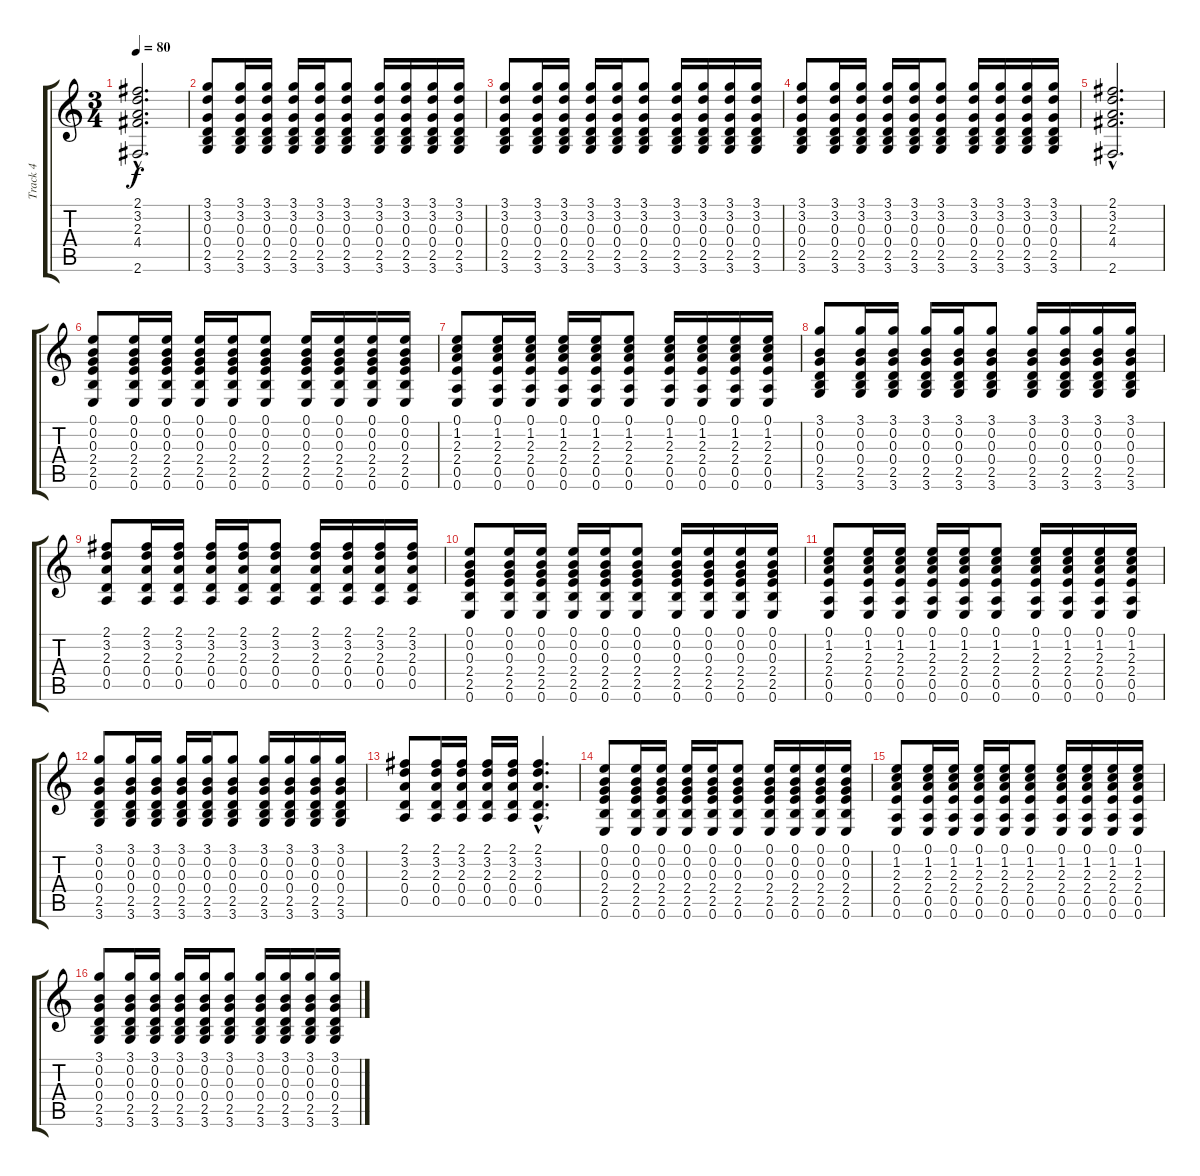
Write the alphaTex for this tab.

\track ("Track 4" "Track 4") {instrument acousticguitarnylon}
\staff {score tabs}
\tuning (E4 B3 G3 D3 A2 E2) {hide}
\ts (3 4)
\tempo 80
\clef g2
\ks c
(2.1{hac} 3.2{hac} 2.3{hac} 4.4{hac} 2.6{hac}).2{d dy f} |
(3.1 3.2 0.3 0.4 2.5 3.6).8 (3.1 3.2 0.3 0.4 2.5 3.6).16 (3.1 3.2 0.3 0.4 2.5 3.6).16 (3.1 3.2 0.3 0.4 2.5 3.6).16 (3.1 3.2 0.3 0.4 2.5 3.6).16 (3.1 3.2 0.3 0.4 2.5 3.6).8 (3.1 3.2 0.3 0.4 2.5 3.6).16 (3.1 3.2 0.3 0.4 2.5 3.6).16 (3.1 3.2 0.3 0.4 2.5 3.6).16 (3.1 3.2 0.3 0.4 2.5 3.6).16 |
(3.1 3.2 0.3 0.4 2.5 3.6).8 (3.1 3.2 0.3 0.4 2.5 3.6).16 (3.1 3.2 0.3 0.4 2.5 3.6).16 (3.1 3.2 0.3 0.4 2.5 3.6).16 (3.1 3.2 0.3 0.4 2.5 3.6).16 (3.1 3.2 0.3 0.4 2.5 3.6).8 (3.1 3.2 0.3 0.4 2.5 3.6).16 (3.1 3.2 0.3 0.4 2.5 3.6).16 (3.1 3.2 0.3 0.4 2.5 3.6).16 (3.1 3.2 0.3 0.4 2.5 3.6).16 |
(3.1 3.2 0.3 0.4 2.5 3.6).8 (3.1 3.2 0.3 0.4 2.5 3.6).16 (3.1 3.2 0.3 0.4 2.5 3.6).16 (3.1 3.2 0.3 0.4 2.5 3.6).16 (3.1 3.2 0.3 0.4 2.5 3.6).16 (3.1 3.2 0.3 0.4 2.5 3.6).8 (3.1 3.2 0.3 0.4 2.5 3.6).16 (3.1 3.2 0.3 0.4 2.5 3.6).16 (3.1 3.2 0.3 0.4 2.5 3.6).16 (3.1 3.2 0.3 0.4 2.5 3.6).16 |
(2.1{hac} 3.2{hac} 2.3{hac} 4.4{hac} 2.6{hac}).2{d} |
(0.1 0.2 0.3 2.4 2.5 0.6).8 (0.1 0.2 0.3 2.4 2.5 0.6).16 (0.1 0.2 0.3 2.4 2.5 0.6).16 (0.1 0.2 0.3 2.4 2.5 0.6).16 (0.1 0.2 0.3 2.4 2.5 0.6).16 (0.1 0.2 0.3 2.4 2.5 0.6).8 (0.1 0.2 0.3 2.4 2.5 0.6).16 (0.1 0.2 0.3 2.4 2.5 0.6).16 (0.1 0.2 0.3 2.4 2.5 0.6).16 (0.1 0.2 0.3 2.4 2.5 0.6).16 |
(0.1 1.2 2.3 2.4 0.5 0.6).8 (0.1 1.2 2.3 2.4 0.5 0.6).16 (0.1 1.2 2.3 2.4 0.5 0.6).16 (0.1 1.2 2.3 2.4 0.5 0.6).16 (0.1 1.2 2.3 2.4 0.5 0.6).16 (0.1 1.2 2.3 2.4 0.5 0.6).8 (0.1 1.2 2.3 2.4 0.5 0.6).16 (0.1 1.2 2.3 2.4 0.5 0.6).16 (0.1 1.2 2.3 2.4 0.5 0.6).16 (0.1 1.2 2.3 2.4 0.5 0.6).16 |
(3.1 0.2 0.3 0.4 2.5 3.6).8 (3.1 0.2 0.3 0.4 2.5 3.6).16 (3.1 0.2 0.3 0.4 2.5 3.6).16 (3.1 0.2 0.3 0.4 2.5 3.6).16 (3.1 0.2 0.3 0.4 2.5 3.6).16 (3.1 0.2 0.3 0.4 2.5 3.6).8 (3.1 0.2 0.3 0.4 2.5 3.6).16 (3.1 0.2 0.3 0.4 2.5 3.6).16 (3.1 0.2 0.3 0.4 2.5 3.6).16 (3.1 0.2 0.3 0.4 2.5 3.6).16 |
(2.1 3.2 2.3 0.4 0.5).8 (2.1 3.2 2.3 0.4 0.5).16 (2.1 3.2 2.3 0.4 0.5).16 (2.1 3.2 2.3 0.4 0.5).16 (2.1 3.2 2.3 0.4 0.5).16 (2.1 3.2 2.3 0.4 0.5).8 (2.1 3.2 2.3 0.4 0.5).16 (2.1 3.2 2.3 0.4 0.5).16 (2.1 3.2 2.3 0.4 0.5).16 (2.1 3.2 2.3 0.4 0.5).16 |
(0.1 0.2 0.3 2.4 2.5 0.6).8 (0.1 0.2 0.3 2.4 2.5 0.6).16 (0.1 0.2 0.3 2.4 2.5 0.6).16 (0.1 0.2 0.3 2.4 2.5 0.6).16 (0.1 0.2 0.3 2.4 2.5 0.6).16 (0.1 0.2 0.3 2.4 2.5 0.6).8 (0.1 0.2 0.3 2.4 2.5 0.6).16 (0.1 0.2 0.3 2.4 2.5 0.6).16 (0.1 0.2 0.3 2.4 2.5 0.6).16 (0.1 0.2 0.3 2.4 2.5 0.6).16 |
(0.1 1.2 2.3 2.4 0.5 0.6).8 (0.1 1.2 2.3 2.4 0.5 0.6).16 (0.1 1.2 2.3 2.4 0.5 0.6).16 (0.1 1.2 2.3 2.4 0.5 0.6).16 (0.1 1.2 2.3 2.4 0.5 0.6).16 (0.1 1.2 2.3 2.4 0.5 0.6).8 (0.1 1.2 2.3 2.4 0.5 0.6).16 (0.1 1.2 2.3 2.4 0.5 0.6).16 (0.1 1.2 2.3 2.4 0.5 0.6).16 (0.1 1.2 2.3 2.4 0.5 0.6).16 |
(3.1 0.2 0.3 0.4 2.5 3.6).8 (3.1 0.2 0.3 0.4 2.5 3.6).16 (3.1 0.2 0.3 0.4 2.5 3.6).16 (3.1 0.2 0.3 0.4 2.5 3.6).16 (3.1 0.2 0.3 0.4 2.5 3.6).16 (3.1 0.2 0.3 0.4 2.5 3.6).8 (3.1 0.2 0.3 0.4 2.5 3.6).16 (3.1 0.2 0.3 0.4 2.5 3.6).16 (3.1 0.2 0.3 0.4 2.5 3.6).16 (3.1 0.2 0.3 0.4 2.5 3.6).16 |
(2.1 3.2 2.3 0.4 0.5).8 (2.1 3.2 2.3 0.4 0.5).16 (2.1 3.2 2.3 0.4 0.5).16 (2.1 3.2 2.3 0.4 0.5).16 (2.1 3.2 2.3 0.4 0.5).16 (2.1{hac} 3.2{hac} 2.3{hac} 0.4{hac} 0.5{hac}).4{d} |
(0.1 0.2 0.3 2.4 2.5 0.6).8 (0.1 0.2 0.3 2.4 2.5 0.6).16 (0.1 0.2 0.3 2.4 2.5 0.6).16 (0.1 0.2 0.3 2.4 2.5 0.6).16 (0.1 0.2 0.3 2.4 2.5 0.6).16 (0.1 0.2 0.3 2.4 2.5 0.6).8 (0.1 0.2 0.3 2.4 2.5 0.6).16 (0.1 0.2 0.3 2.4 2.5 0.6).16 (0.1 0.2 0.3 2.4 2.5 0.6).16 (0.1 0.2 0.3 2.4 2.5 0.6).16 |
(0.1 1.2 2.3 2.4 0.5 0.6).8 (0.1 1.2 2.3 2.4 0.5 0.6).16 (0.1 1.2 2.3 2.4 0.5 0.6).16 (0.1 1.2 2.3 2.4 0.5 0.6).16 (0.1 1.2 2.3 2.4 0.5 0.6).16 (0.1 1.2 2.3 2.4 0.5 0.6).8 (0.1 1.2 2.3 2.4 0.5 0.6).16 (0.1 1.2 2.3 2.4 0.5 0.6).16 (0.1 1.2 2.3 2.4 0.5 0.6).16 (0.1 1.2 2.3 2.4 0.5 0.6).16 |
(3.1 0.2 0.3 0.4 2.5 3.6).8 (3.1 0.2 0.3 0.4 2.5 3.6).16 (3.1 0.2 0.3 0.4 2.5 3.6).16 (3.1 0.2 0.3 0.4 2.5 3.6).16 (3.1 0.2 0.3 0.4 2.5 3.6).16 (3.1 0.2 0.3 0.4 2.5 3.6).8 (3.1 0.2 0.3 0.4 2.5 3.6).16 (3.1 0.2 0.3 0.4 2.5 3.6).16 (3.1 0.2 0.3 0.4 2.5 3.6).16 (3.1 0.2 0.3 0.4 2.5 3.6).16
